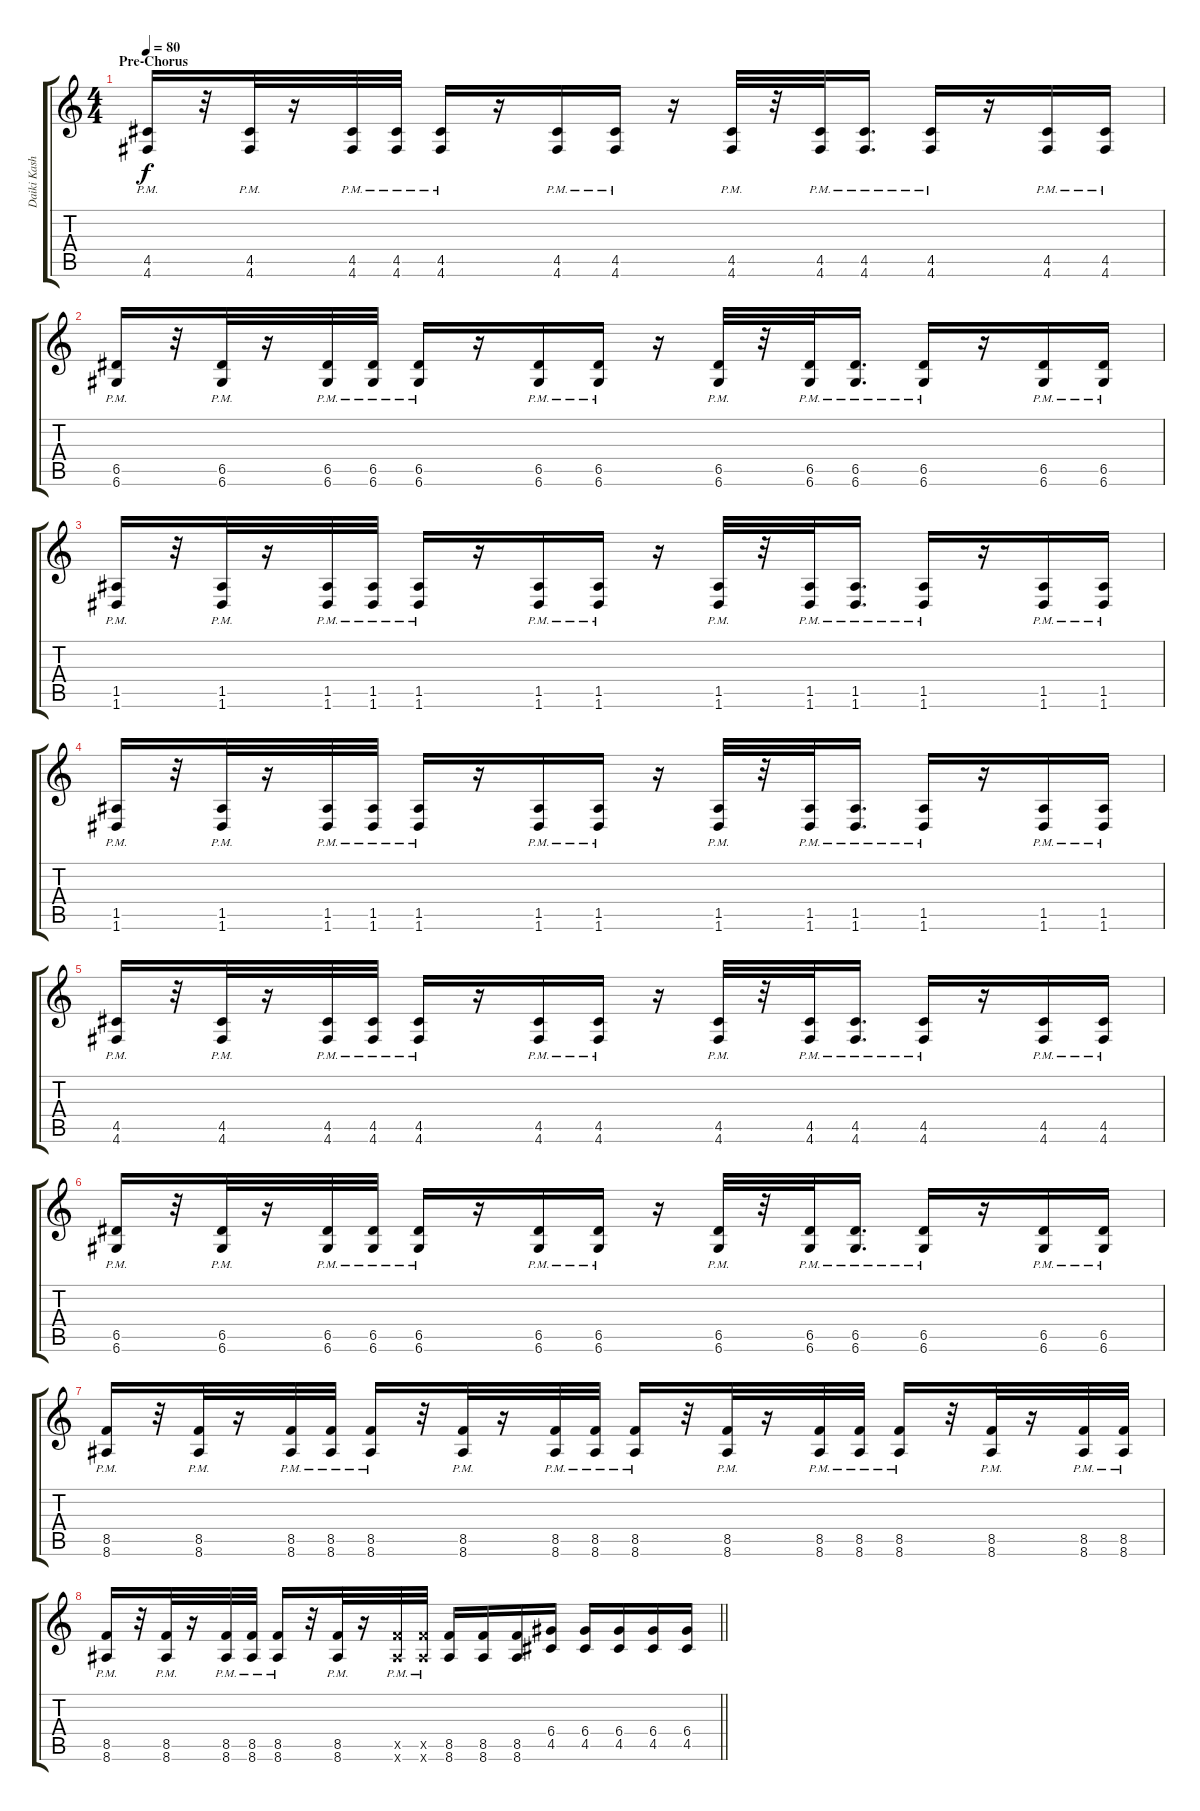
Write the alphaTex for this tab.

\track ("Daiki Kasho (Guitar 1)" "Daiki Kash") {instrument distortionguitar}
\staff {score tabs}
\tuning (E4 B3 G3 D3 A2 D2) {hide}
\ts (4 4)
\section ("" "Pre-Chorus")
\tempo 80
\clef g2
\ks c
(4.5{pm} 4.6).16{dy f} r.32 (4.5{pm} 4.6).32 r.16 (4.5{pm} 4.6).32 (4.5{pm} 4.6{pm}).32 (4.5{pm} 4.6).16 r.16 (4.5{pm} 4.6).16 (4.5{pm} 4.6).16 r.16 (4.5{pm} 4.6).32 r.32 (4.5{pm} 4.6).32 (4.5{pm} 4.6).16{d} (4.5{pm} 4.6).16 r.16 (4.5{pm} 4.6).16 (4.5{pm} 4.6).16 |
(6.5{pm} 6.6).16 r.32 (6.5{pm} 6.6).32 r.16 (6.5{pm} 6.6).32 (6.5{pm} 6.6{pm}).32 (6.5{pm} 6.6).16 r.16 (6.5{pm} 6.6).16 (6.5{pm} 6.6).16 r.16 (6.5{pm} 6.6).32 r.32 (6.5{pm} 6.6).32 (6.5{pm} 6.6).16{d} (6.5{pm} 6.6).16 r.16 (6.5{pm} 6.6).16 (6.5{pm} 6.6).16 |
(1.5{pm} 1.6).16 r.32 (1.5{pm} 1.6).32 r.16 (1.5{pm} 1.6).32 (1.5{pm} 1.6{pm}).32 (1.5{pm} 1.6).16 r.16 (1.5{pm} 1.6).16 (1.5{pm} 1.6).16 r.16 (1.5{pm} 1.6).32 r.32 (1.5{pm} 1.6).32 (1.5{pm} 1.6).16{d} (1.5{pm} 1.6).16 r.16 (1.5{pm} 1.6).16 (1.5{pm} 1.6).16 |
(1.5{pm} 1.6).16 r.32 (1.5{pm} 1.6).32 r.16 (1.5{pm} 1.6).32 (1.5{pm} 1.6{pm}).32 (1.5{pm} 1.6).16 r.16 (1.5{pm} 1.6).16 (1.5{pm} 1.6).16 r.16 (1.5{pm} 1.6).32 r.32 (1.5{pm} 1.6).32 (1.5{pm} 1.6).16{d} (1.5{pm} 1.6).16 r.16 (1.5{pm} 1.6).16 (1.5{pm} 1.6).16 |
(4.5{pm} 4.6).16 r.32 (4.5{pm} 4.6).32 r.16 (4.5{pm} 4.6).32 (4.5{pm} 4.6{pm}).32 (4.5{pm} 4.6).16 r.16 (4.5{pm} 4.6).16 (4.5{pm} 4.6).16 r.16 (4.5{pm} 4.6).32 r.32 (4.5{pm} 4.6).32 (4.5{pm} 4.6).16{d} (4.5{pm} 4.6).16 r.16 (4.5{pm} 4.6).16 (4.5{pm} 4.6).16 |
(6.5{pm} 6.6).16 r.32 (6.5{pm} 6.6).32 r.16 (6.5{pm} 6.6).32 (6.5{pm} 6.6{pm}).32 (6.5{pm} 6.6).16 r.16 (6.5{pm} 6.6).16 (6.5{pm} 6.6).16 r.16 (6.5{pm} 6.6).32 r.32 (6.5{pm} 6.6).32 (6.5{pm} 6.6).16{d} (6.5{pm} 6.6).16 r.16 (6.5{pm} 6.6).16 (6.5{pm} 6.6).16 |
(8.5{pm} 8.6).16 r.32 (8.5{pm} 8.6).32 r.16 (8.5{pm} 8.6).32 (8.5{pm} 8.6{pm}).32 (8.5{pm} 8.6).16 r.32 (8.5{pm} 8.6).32 r.16 (8.5{pm} 8.6).32 (8.5{pm} 8.6{pm}).32 (8.5{pm} 8.6).16 r.32 (8.5{pm} 8.6).32 r.16 (8.5{pm} 8.6).32 (8.5{pm} 8.6{pm}).32 (8.5{pm} 8.6).16 r.32 (8.5{pm} 8.6{pm}).32 r.16 (8.5{pm} 8.6{pm}).32 (8.5{pm} 8.6{pm}).32 |
\barLineRight lightlight
(8.5{pm} 8.6).16 r.32 (8.5{pm} 8.6).32 r.16 (8.5{pm} 8.6).32 (8.5{pm} 8.6{pm}).32 (8.5{pm} 8.6).16 r.32 (8.5{pm} 8.6).32 r.16 (8.5{pm x} 8.6{x}).32 (8.5{pm x} 8.6{pm x}).32 (8.5 8.6).16 (8.5 8.6).16 (8.5 8.6).16 (6.4 4.5).16 (6.4 4.5).16 (6.4 4.5).16 (6.4 4.5).16 (6.4 4.5).16
